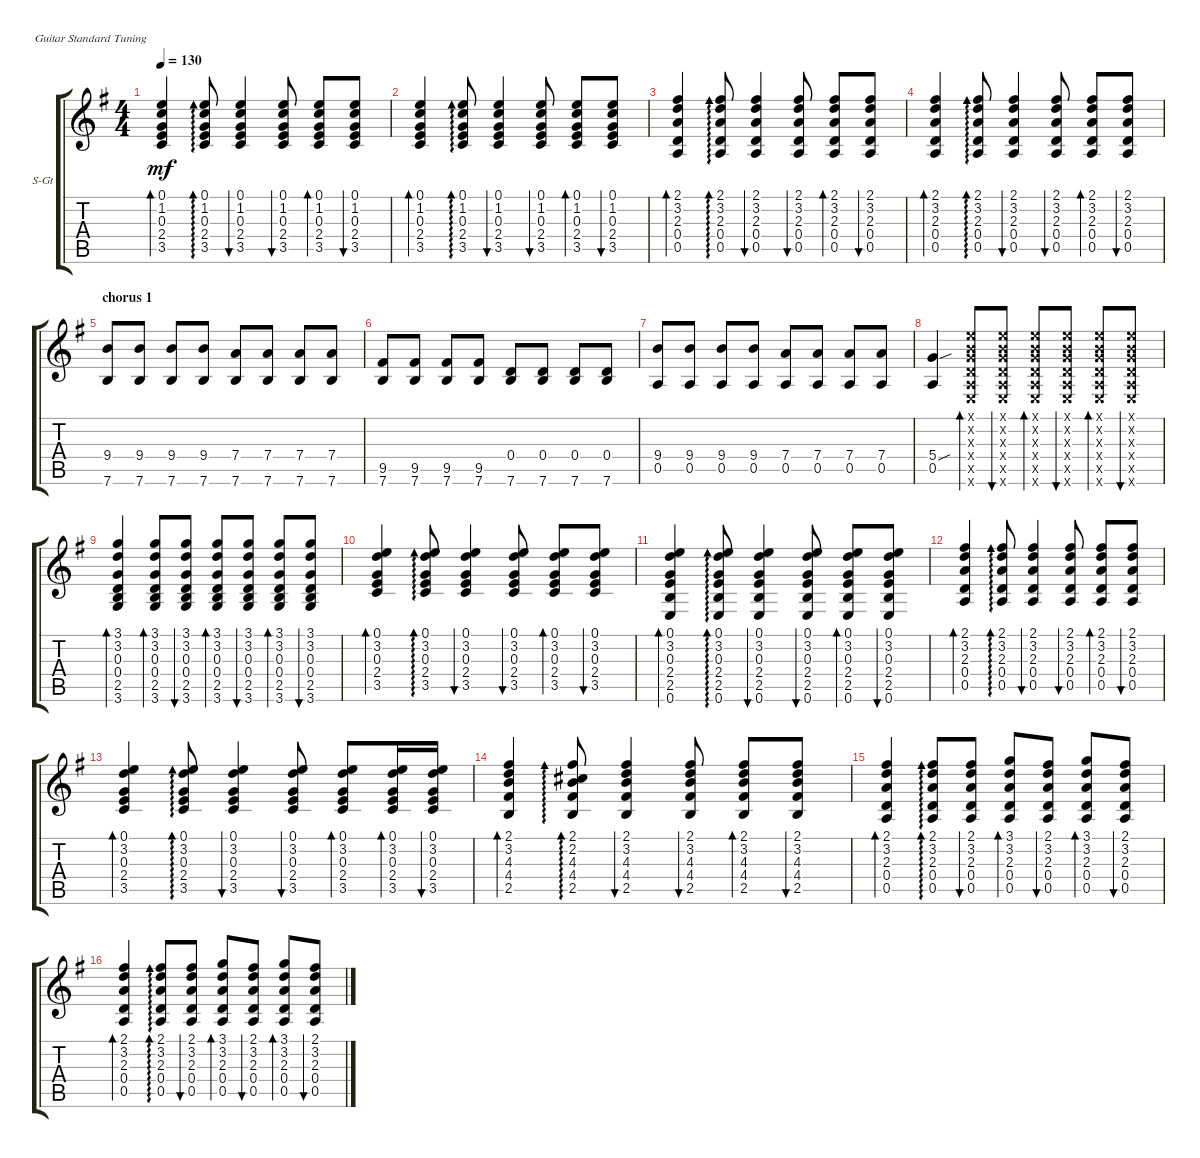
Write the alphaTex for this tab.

\defaultSystemsLayout 4
\bracketExtendMode groupsimilarinstruments
\firstSystemTrackNameOrientation horizontal
\otherSystemsTrackNameOrientation horizontal
\track ("Steel Guitar" "S-Gt") {instrument acousticguitarsteel}
\staff {score tabs}
\tuning (E4 B3 G3 D3 A2 E2)
\ts (4 4)
\tempo 130
\clef g2
\ks g
(3.5 2.4 0.3 1.2 0.1).4{bd 30 dy mf} (3.5 2.4 0.3 1.2 0.1).8{ad 30} (3.5 2.4 0.3 1.2 0.1).4{bu 30} (3.5 2.4 0.3 1.2 0.1).8{bu 30} (3.5 2.4 0.3 1.2 0.1).8{bd 30} (3.5 2.4 0.3 1.2 0.1).8{bu 30} |
(3.5 2.4 0.3 1.2 0.1).4{bd 30} (3.5 2.4 0.3 1.2 0.1).8{ad 30} (3.5 2.4 0.3 1.2 0.1).4{bu 30} (3.5 2.4 0.3 1.2 0.1).8{bu 30} (3.5 2.4 0.3 1.2 0.1).8{bd 30} (3.5 2.4 0.3 1.2 0.1).8{bu 30} |
(0.5 0.4 2.3 3.2 2.1).4{bd 30} (0.5 0.4 2.3 3.2 2.1).8{ad 30} (0.5 0.4 2.3 3.2 2.1).4{bu 30} (0.5 0.4 2.3 3.2 2.1).8{bu 30} (0.5 0.4 2.3 3.2 2.1).8{bd 30} (0.5 0.4 2.3 3.2 2.1).8{bu 30} |
(0.5 0.4 2.3 3.2 2.1).4{bd 30} (0.5 0.4 2.3 3.2 2.1).8{ad 30} (0.5 0.4 2.3 3.2 2.1).4{bu 30} (0.5 0.4 2.3 3.2 2.1).8{bu 30} (0.5 0.4 2.3 3.2 2.1).8{bd 30} (0.5 0.4 2.3 3.2 2.1).8{bu 30} |
\section ("" "chorus 1")
(7.6 9.4).8 (7.6 9.4).8 (7.6 9.4).8 (7.6 9.4).8 (7.6 7.4).8 (7.4 7.6).8 (7.4 7.6).8 (7.4 7.6).8 |
(7.6 9.5).8 (7.6 9.5).8 (7.6 9.5).8 (7.6 9.5).8 (7.6 0.4).8 (0.4 7.6).8 (0.4 7.6).8 (0.4 7.6).8 |
(0.5 9.4).8 (9.4 0.5).8 (9.4 0.5).8 (9.4 0.5).8 (7.4 0.5).8 (7.4 0.5).8 (7.4 0.5).8 (7.4 0.5).8 |
(5.4{sou} 0.5).4 (0.6{x} 0.5{x} 0.4{x} 0.3{x} 0.2{x} 0.1{x}).8{bd 30} (0.6{x} 0.5{x} 0.4{x} 0.3{x} 0.2{x} 0.1{x}).8{bu 30} (0.6{x} 0.5{x} 0.4{x} 0.3{x} 0.2{x} 0.1{x}).8{bd 30} (0.6{x} 0.5{x} 0.4{x} 0.3{x} 0.2{x} 0.1{x}).8{bu 30} (0.6{x} 0.5{x} 0.4{x} 0.3{x} 0.2{x} 0.1{x}).8{bd 30} (0.6{x} 0.5{x} 0.4{x} 0.3{x} 0.2{x} 0.1{x}).8{bu 30} |
(3.6 2.5 0.4 0.3 3.2 3.1).4{bd 30} (3.6 2.5 0.4 0.3 3.2 3.1).8{bd 30} (3.6 2.5 0.4 0.3 3.2 3.1).8{bu 30} (3.6 2.5 0.4 0.3 3.2 3.1).8{bd 30} (3.6 2.5 0.4 0.3 3.2 3.1).8{bu 30} (3.6 2.5 0.4 0.3 3.2 3.1).8{bd 30} (3.6 2.5 0.4 0.3 3.2 3.1).8{bu 30} |
(3.5 2.4 0.3 3.2 0.1).4{bd 30} (3.5 2.4 0.3 3.2 0.1).8{ad 30} (3.5 2.4 0.3 3.2 0.1).4{bu 30} (3.5 2.4 0.3 3.2 0.1).8{bu 30} (3.5 2.4 0.3 3.2 0.1).8{bd 30} (3.5 2.4 0.3 3.2 0.1).8{bu 30} |
(0.6 2.5 2.4 0.3 3.2 0.1).4{bd 30} (0.6 2.5 2.4 0.3 3.2 0.1).8{ad 30} (0.6 2.5 2.4 0.3 3.2 0.1).4{bu 30} (0.6 2.5 2.4 0.3 3.2 0.1).8{bu 30} (0.6 2.5 2.4 0.3 3.2 0.1).8{bd 30} (0.6 2.5 2.4 0.3 3.2 0.1).8{bu 30} |
(0.5 0.4 2.3 3.2 2.1).4{bd 30} (0.5 0.4 2.3 3.2 2.1).8{ad 30} (0.5 0.4 2.3 3.2 2.1).4{bu 30} (0.5 0.4 2.3 3.2 2.1).8{bu 30} (0.5 0.4 2.3 3.2 2.1).8{bd 30} (0.5 0.4 2.3 3.2 2.1).8{bu 30} |
(3.5 2.4 0.3 3.2 0.1).4{bd 30} (3.5 2.4 0.3 3.2 0.1).8{ad 30} (3.5 2.4 0.3 3.2 0.1).4{bu 30} (3.5 2.4 0.3 3.2 0.1).8{bu 30} (3.5 2.4 0.3 3.2 0.1).8{bd 30} (3.5 2.4 0.3 3.2 0.1).16{bd 30} (3.5 2.4 0.3 3.2 0.1).16{bu 30} |
(2.5 4.4 4.3 3.2 2.1).4{bd 30} (2.5 4.4 4.3 2.2 2.1).8{ad 30} (2.5 4.4 4.3 3.2 2.1).4{bu 30} (2.5 4.4 4.3 3.2 2.1).8{bu 30} (2.5 4.4 4.3 3.2 2.1).8{bd 30} (2.5 4.4 4.3 3.2 2.1).8{bu 30} |
(0.5 0.4 2.3 3.2 2.1).4{bd 30} (0.5 0.4 2.3 3.2 2.1).8{ad 30} (0.5 0.4 2.3 3.2 2.1).8{bu 30} (0.5 0.4 2.3 3.2 3.1).8{bd 30} (0.5 0.4 2.3 3.2 2.1).8{bu 30} (0.5 0.4 2.3 3.2 3.1).8{bd 30} (0.5 0.4 2.3 3.2 2.1).8{bu 30} |
(0.5 0.4 2.3 3.2 2.1).4{bd 30} (0.5 0.4 2.3 3.2 2.1).8{ad 30} (0.5 0.4 2.3 3.2 2.1).8{bu 30} (0.5 0.4 2.3 3.2 3.1).8{bd 30} (0.5 0.4 2.3 3.2 2.1).8{bu 30} (0.5 0.4 2.3 3.2 3.1).8{bd 30} (0.5 0.4 2.3 3.2 2.1).8{bu 30}
